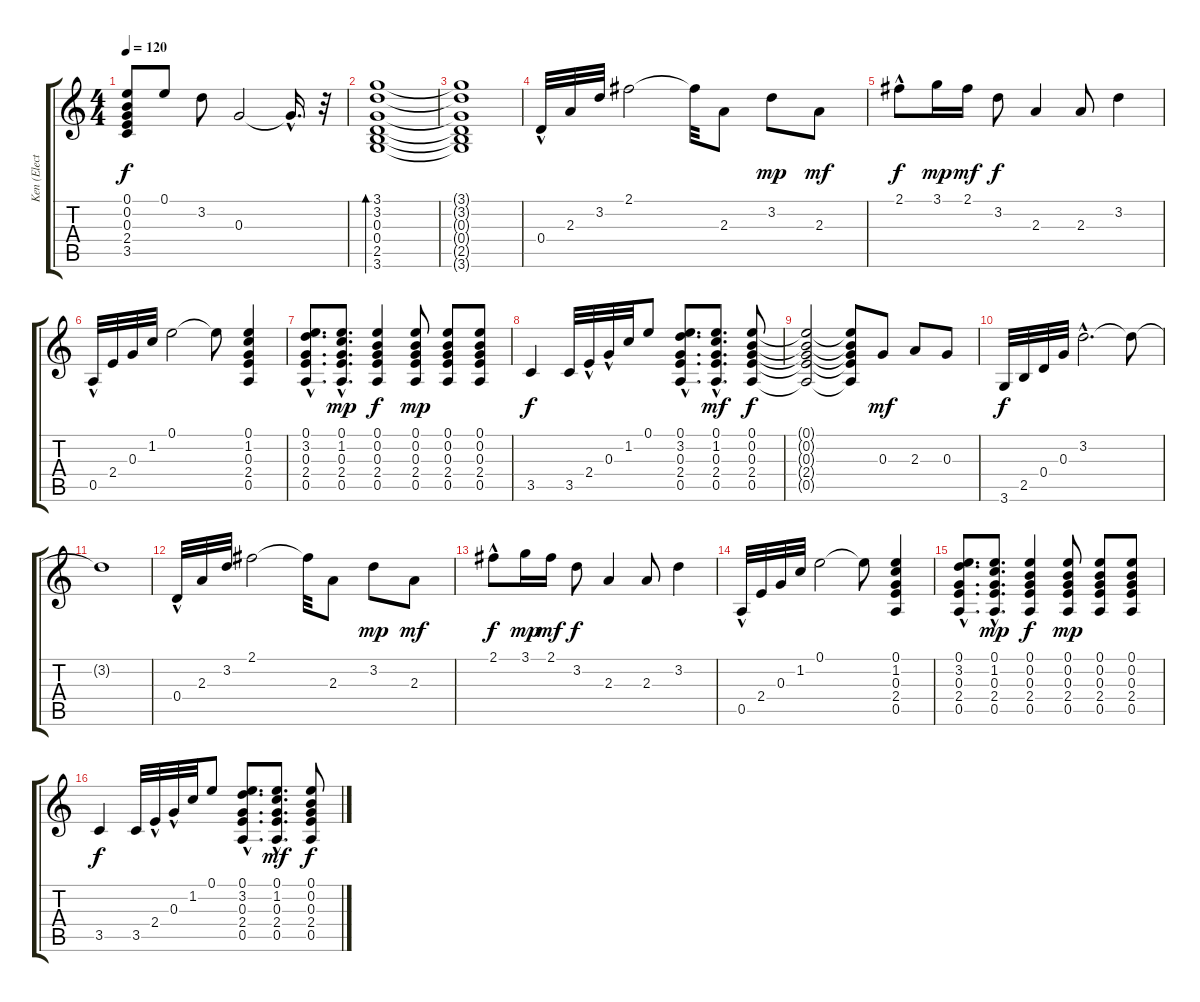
\track ("Ken (Electric)" "Ken (Elect") {instrument distortionguitar}
\staff {score tabs}
\tuning (E4 B3 G3 D3 A2 E2) {hide}
\ts (4 4)
\tempo 120
\clef g2
\ks c
(0.1{t} 0.2{t} 0.3{t} 2.4{t} 3.5{t}).8{dy f} 0.1.8 3.2.8 0.3.2 0.3{hac t}.16{d} r.32 |
(3.1 3.2 0.3 0.4 2.5 3.6).1{bd 480} |
(3.1{t} 3.2{t} 0.3{t} 0.4{t} 2.5{t} 3.6{t}).1 |
0.4{hac}.32 2.3.32 3.2.32 2.1.2 2.1{t}.32 2.3.8 3.2.8{dy mp} 2.3.8{dy mf} |
2.1{hac}.8{dy f} 3.1.16{dy mp} 2.1.16{dy mf} 3.2.8{dy f} 2.3.4 2.3.8 3.2.4 |
0.5{hac}.32 2.4.32 0.3.32 1.2.32 0.1.2 0.1{t}.8 (0.1 1.2 0.3 2.4 0.5).4 |
(0.1{hac} 3.2{hac} 0.3{hac} 2.4{hac} 0.5{hac}).8{d} (0.1{hac} 1.2{hac} 0.3{hac} 2.4{hac} 0.5{hac}).8{d dy mp} (0.1 0.2 0.3 2.4 0.5).4{dy f} (0.1 0.2 0.3 2.4 0.5).8{dy mp} (0.1 0.2 0.3 2.4 0.5).8 (0.1 0.2 0.3 2.4 0.5).8 |
3.5.4{dy f} 3.5.32 2.4{hac}.32 0.3{hac}.32 1.2.32 0.1.8 (0.1{hac} 3.2{hac} 0.3{hac} 2.4{hac} 0.5{hac}).8{d} (0.1{hac} 1.2{hac} 0.3{hac} 2.4{hac} 0.5{hac}).8{d dy mf} (0.1 0.2 0.3 2.4 0.5).8{dy f} |
(0.1{t} 0.2{t} 0.3{t} 2.4{t} 0.5{t}).2 (0.1{t} 0.2{t} 0.3{t} 2.4{t} 0.5{t}).8 0.3.8{dy mf} 2.3.8 0.3.8 |
3.6.32{dy f volume 12} 2.5.32 0.4.32 0.3.32 3.2{hac}.2{d} 3.2{t}.8 |
3.2{t}.1 |
0.4{hac}.32 2.3.32 3.2.32 2.1.2 2.1{t}.32 2.3.8 3.2.8{dy mp} 2.3.8{dy mf} |
2.1{hac}.8{dy f} 3.1.16{dy mp} 2.1.16{dy mf} 3.2.8{dy f} 2.3.4 2.3.8 3.2.4 |
0.5{hac}.32 2.4.32 0.3.32 1.2.32 0.1.2 0.1{t}.8 (0.1 1.2 0.3 2.4 0.5).4 |
(0.1{hac} 3.2{hac} 0.3{hac} 2.4{hac} 0.5{hac}).8{d} (0.1{hac} 1.2{hac} 0.3{hac} 2.4{hac} 0.5{hac}).8{d dy mp} (0.1 0.2 0.3 2.4 0.5).4{dy f} (0.1 0.2 0.3 2.4 0.5).8{dy mp} (0.1 0.2 0.3 2.4 0.5).8 (0.1 0.2 0.3 2.4 0.5).8 |
3.5.4{dy f} 3.5.32 2.4{hac}.32 0.3{hac}.32 1.2.32 0.1.8 (0.1{hac} 3.2{hac} 0.3{hac} 2.4{hac} 0.5{hac}).8{d} (0.1{hac} 1.2{hac} 0.3{hac} 2.4{hac} 0.5{hac}).8{d dy mf} (0.1 0.2 0.3 2.4 0.5).8{dy f}
